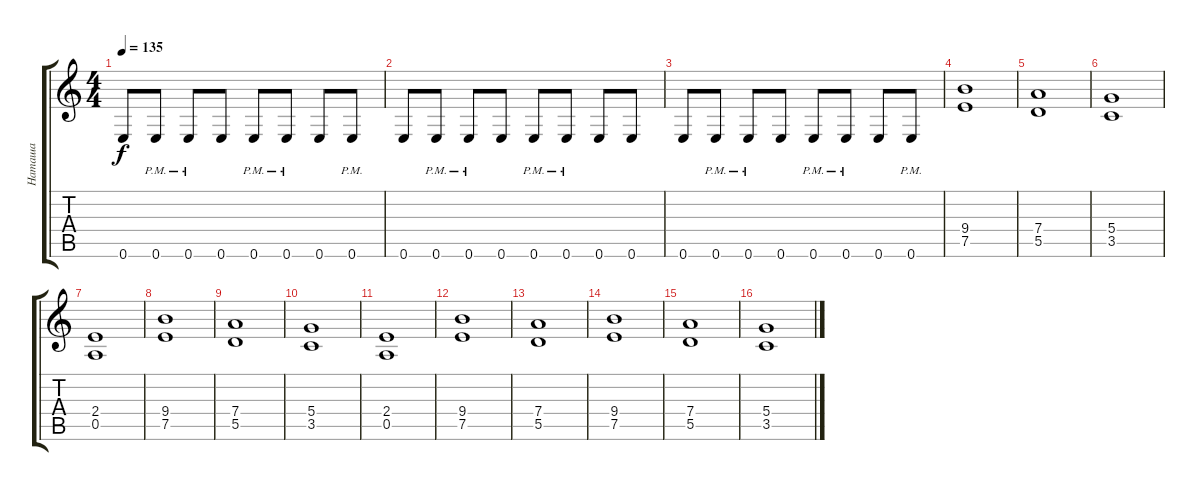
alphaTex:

\track ("Наташа" "Наташа") {instrument distortionguitar}
\staff {score tabs}
\tuning (E4 B3 G3 D3 A2 E2) {hide}
\ts (4 4)
\tempo 135
\clef g2
\ks c
0.6.8{dy f} 0.6{pm}.8 0.6{pm}.8 0.6.8 0.6{pm}.8 0.6{pm}.8 0.6.8 0.6{pm}.8 |
0.6.8 0.6{pm}.8 0.6{pm}.8 0.6.8 0.6{pm}.8 0.6{pm}.8 0.6.8 0.6.8 |
0.6.8 0.6{pm}.8 0.6{pm}.8 0.6.8 0.6{pm}.8 0.6{pm}.8 0.6.8 0.6{pm}.8 |
(9.4 7.5).1 |
(7.4 5.5).1 |
(5.4 3.5).1 |
(2.4 0.5).1 |
(9.4 7.5).1 |
(7.4 5.5).1 |
(5.4 3.5).1 |
(2.4 0.5).1 |
(9.4 7.5).1 |
(7.4 5.5).1 |
(9.4 7.5).1 |
(7.4 5.5).1 |
(5.4 3.5).1
